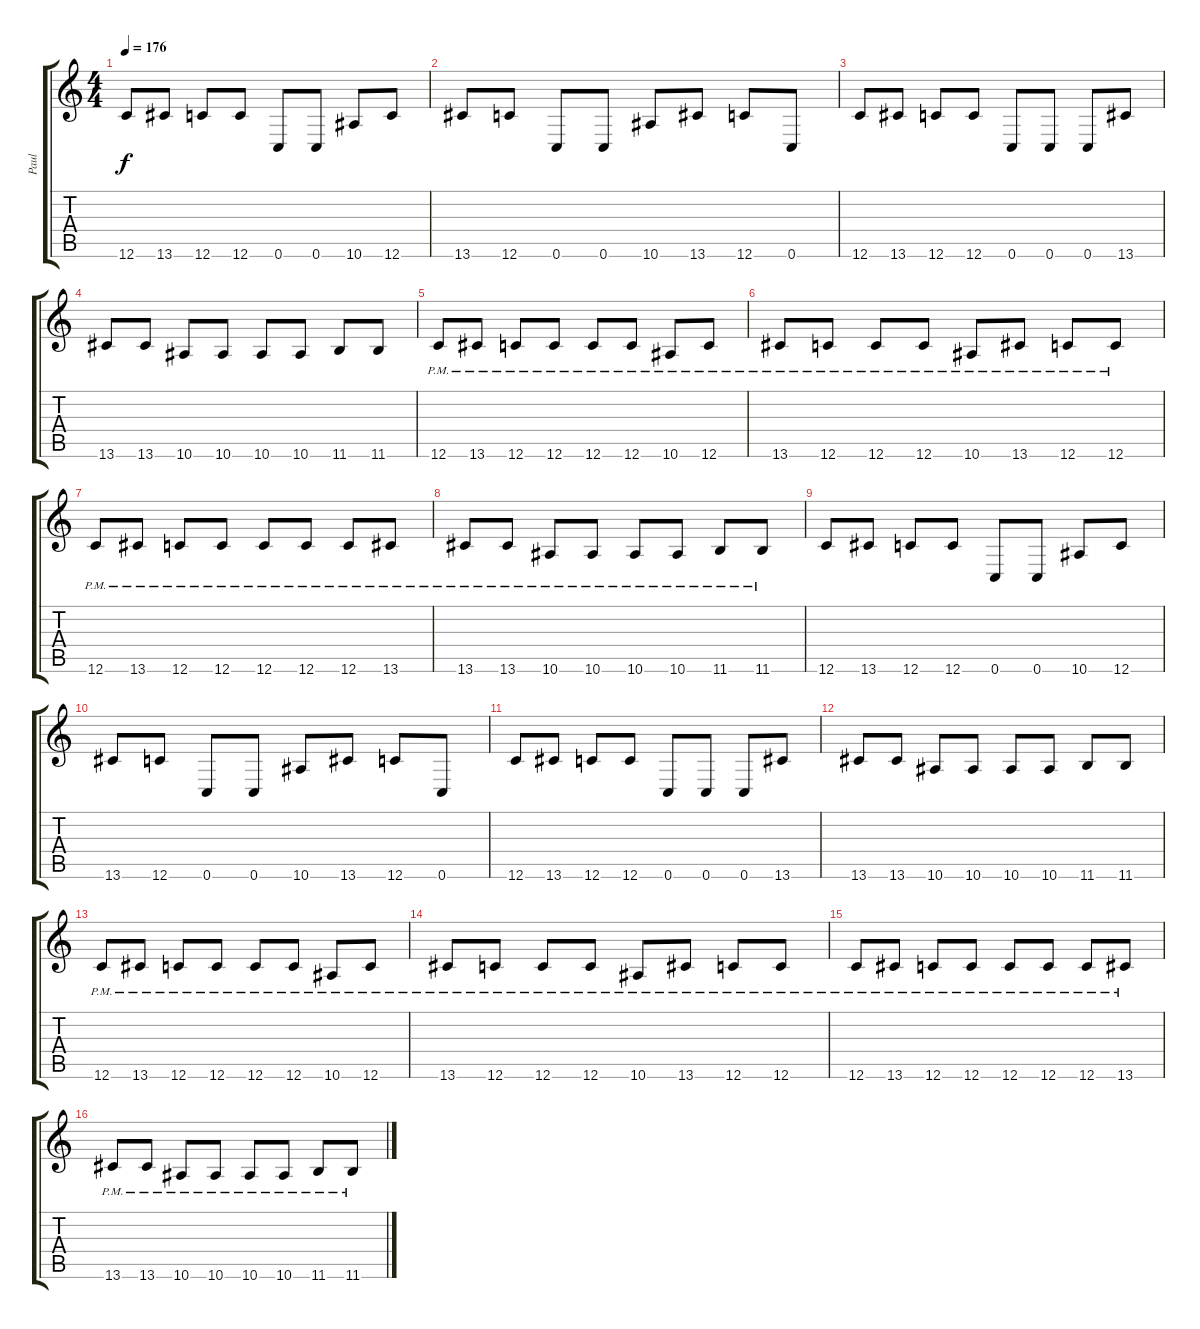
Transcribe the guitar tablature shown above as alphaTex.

\track ("Paul" "Paul") {instrument overdrivenguitar}
\staff {score tabs}
\tuning (D4 A3 F3 C3 G2 C2) {hide}
\ts (4 4)
\tempo 176
\clef g2
\ks c
12.6.8{dy f} 13.6.8 12.6.8 12.6.8 0.6.8 0.6.8 10.6.8 12.6.8 |
13.6.8 12.6.8 0.6.8 0.6.8 10.6.8 13.6.8 12.6.8 0.6.8 |
12.6.8 13.6.8 12.6.8 12.6.8 0.6.8 0.6.8 0.6.8 13.6.8 |
13.6.8 13.6.8 10.6.8 10.6.8 10.6.8 10.6.8 11.6.8 11.6.8 |
12.6{pm}.8 13.6{pm}.8 12.6{pm}.8 12.6{pm}.8 12.6{pm}.8 12.6{pm}.8 10.6{pm}.8 12.6{pm}.8 |
13.6{pm}.8 12.6{pm}.8 12.6{pm}.8 12.6{pm}.8 10.6{pm}.8 13.6{pm}.8 12.6{pm}.8 12.6{pm}.8 |
12.6{pm}.8 13.6{pm}.8 12.6{pm}.8 12.6{pm}.8 12.6{pm}.8 12.6{pm}.8 12.6{pm}.8 13.6{pm}.8 |
13.6{pm}.8 13.6{pm}.8 10.6{pm}.8 10.6{pm}.8 10.6{pm}.8 10.6{pm}.8 11.6{pm}.8 11.6{pm}.8 |
12.6.8 13.6.8 12.6.8 12.6.8 0.6.8 0.6.8 10.6.8 12.6.8 |
13.6.8 12.6.8 0.6.8 0.6.8 10.6.8 13.6.8 12.6.8 0.6.8 |
12.6.8 13.6.8 12.6.8 12.6.8 0.6.8 0.6.8 0.6.8 13.6.8 |
13.6.8 13.6.8 10.6.8 10.6.8 10.6.8 10.6.8 11.6.8 11.6.8 |
12.6{pm}.8 13.6{pm}.8 12.6{pm}.8 12.6{pm}.8 12.6{pm}.8 12.6{pm}.8 10.6{pm}.8 12.6{pm}.8 |
13.6{pm}.8 12.6{pm}.8 12.6{pm}.8 12.6{pm}.8 10.6{pm}.8 13.6{pm}.8 12.6{pm}.8 12.6{pm}.8 |
12.6{pm}.8 13.6{pm}.8 12.6{pm}.8 12.6{pm}.8 12.6{pm}.8 12.6{pm}.8 12.6{pm}.8 13.6{pm}.8 |
13.6{pm}.8 13.6{pm}.8 10.6{pm}.8 10.6{pm}.8 10.6{pm}.8 10.6{pm}.8 11.6{pm}.8 11.6{pm}.8
